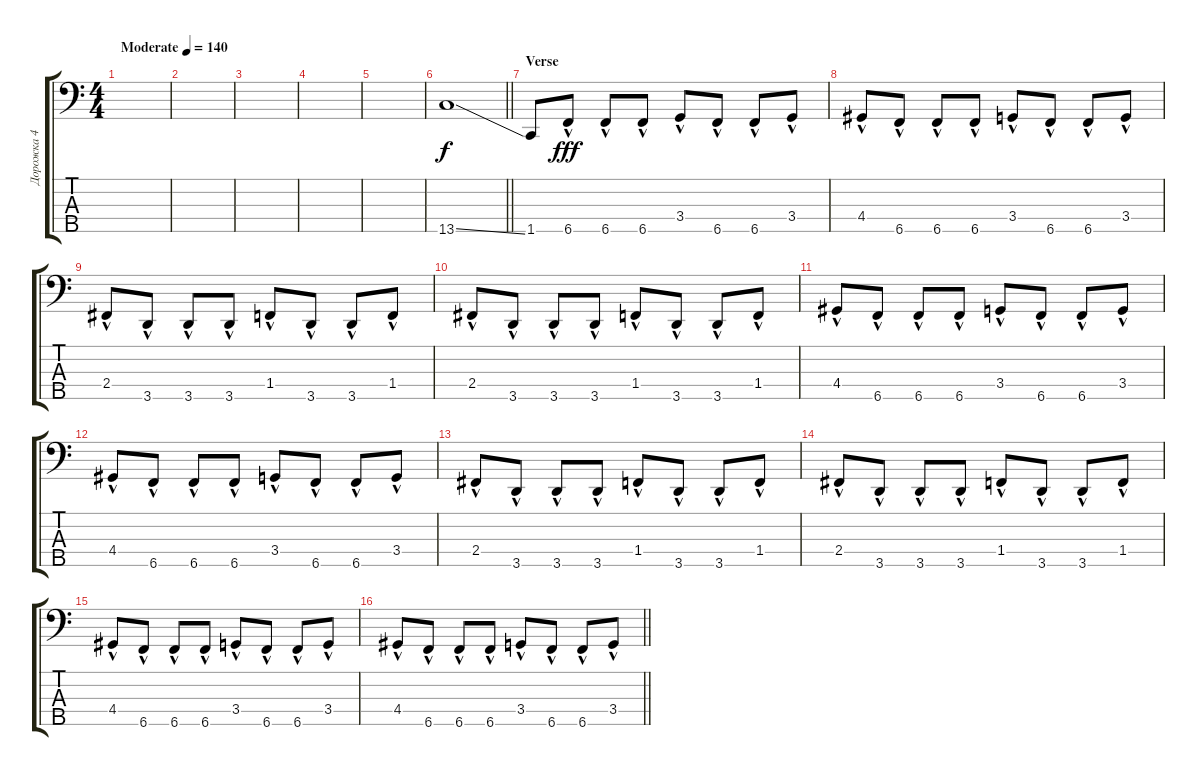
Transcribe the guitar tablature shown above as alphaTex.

\track ("Дорожка 4" "Дорожка 4") {instrument electricbasspick}
\staff {score tabs}
\tuning (G2 D2 A1 E1 B0) {hide}
\ts (4 4)
\tempo (140 "Moderate")
\clef f4
\ks c
|
|
|
|
|
\barLineRight lightlight
13.5{ss}.1 |
\section ("" "Verse")
1.5.8 6.5{hac}.8{dy fff} 6.5{hac}.8 6.5{hac}.8 3.4{hac}.8 6.5{hac}.8 6.5{hac}.8 3.4{hac}.8 |
4.4{hac}.8 6.5{hac}.8 6.5{hac}.8 6.5{hac}.8 3.4{hac}.8 6.5{hac}.8 6.5{hac}.8 3.4{hac}.8 |
2.4{hac}.8 3.5{hac}.8 3.5{hac}.8 3.5{hac}.8 1.4{hac}.8 3.5{hac}.8 3.5{hac}.8 1.4{hac}.8 |
2.4{hac}.8 3.5{hac}.8 3.5{hac}.8 3.5{hac}.8 1.4{hac}.8 3.5{hac}.8 3.5{hac}.8 1.4{hac}.8 |
4.4{hac}.8 6.5{hac}.8 6.5{hac}.8 6.5{hac}.8 3.4{hac}.8 6.5{hac}.8 6.5{hac}.8 3.4{hac}.8 |
4.4{hac}.8 6.5{hac}.8 6.5{hac}.8 6.5{hac}.8 3.4{hac}.8 6.5{hac}.8 6.5{hac}.8 3.4{hac}.8 |
2.4{hac}.8 3.5{hac}.8 3.5{hac}.8 3.5{hac}.8 1.4{hac}.8 3.5{hac}.8 3.5{hac}.8 1.4{hac}.8 |
2.4{hac}.8 3.5{hac}.8 3.5{hac}.8 3.5{hac}.8 1.4{hac}.8 3.5{hac}.8 3.5{hac}.8 1.4{hac}.8 |
4.4{hac}.8 6.5{hac}.8 6.5{hac}.8 6.5{hac}.8 3.4{hac}.8 6.5{hac}.8 6.5{hac}.8 3.4{hac}.8 |
\barLineRight lightlight
4.4{hac}.8 6.5{hac}.8 6.5{hac}.8 6.5{hac}.8 3.4{hac}.8 6.5{hac}.8 6.5{hac}.8 3.4{hac}.8
